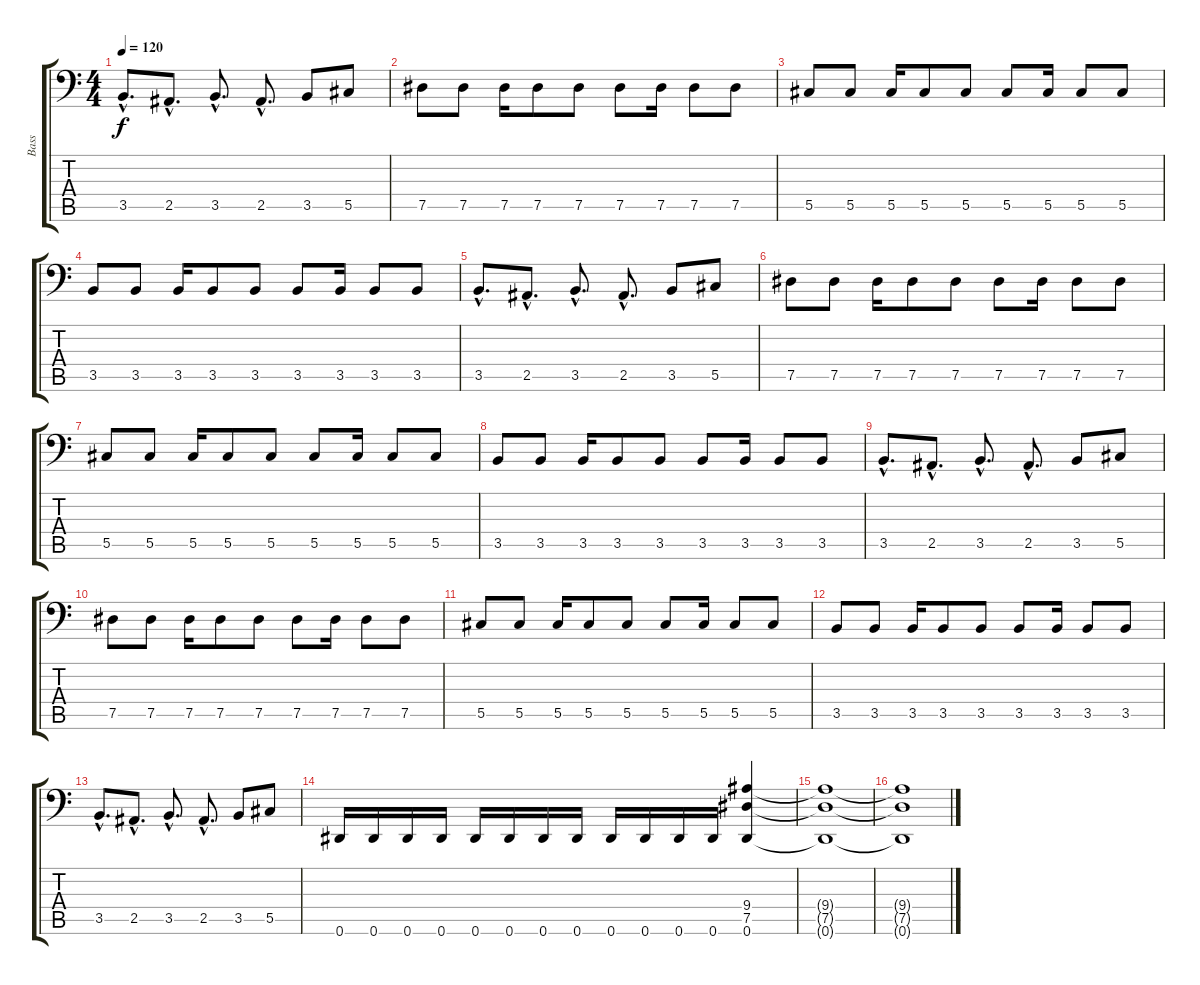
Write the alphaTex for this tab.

\track ("Bass" "Bass") {instrument distortionguitar}
\staff {score tabs}
\tuning (Eb3 Bb2 Gb2 Db2 Ab1 Eb1) {hide}
\ts (4 4)
\tempo 120
\clef f4
\ks c
3.5{hac}.8{d dy f} 2.5{hac}.8{d} 3.5{hac}.8{d} 2.5{hac}.8{d} 3.5.8 5.5.8 |
7.5.8 7.5.8 7.5.16 7.5.8 7.5.8 7.5.8 7.5.16 7.5.8 7.5.8 |
5.5.8 5.5.8 5.5.16 5.5.8 5.5.8 5.5.8 5.5.16 5.5.8 5.5.8 |
3.5.8 3.5.8 3.5.16 3.5.8 3.5.8 3.5.8 3.5.16 3.5.8 3.5.8 |
3.5{hac}.8{d} 2.5{hac}.8{d} 3.5{hac}.8{d} 2.5{hac}.8{d} 3.5.8 5.5.8 |
7.5.8 7.5.8 7.5.16 7.5.8 7.5.8 7.5.8 7.5.16 7.5.8 7.5.8 |
5.5.8 5.5.8 5.5.16 5.5.8 5.5.8 5.5.8 5.5.16 5.5.8 5.5.8 |
3.5.8 3.5.8 3.5.16 3.5.8 3.5.8 3.5.8 3.5.16 3.5.8 3.5.8 |
3.5{hac}.8{d} 2.5{hac}.8{d} 3.5{hac}.8{d} 2.5{hac}.8{d} 3.5.8 5.5.8 |
7.5.8 7.5.8 7.5.16 7.5.8 7.5.8 7.5.8 7.5.16 7.5.8 7.5.8 |
5.5.8 5.5.8 5.5.16 5.5.8 5.5.8 5.5.8 5.5.16 5.5.8 5.5.8 |
3.5.8 3.5.8 3.5.16 3.5.8 3.5.8 3.5.8 3.5.16 3.5.8 3.5.8 |
3.5{hac}.8{d} 2.5{hac}.8{d} 3.5{hac}.8{d} 2.5{hac}.8{d} 3.5.8 5.5.8 |
0.6.16 0.6.16 0.6.16 0.6.16 0.6.16 0.6.16 0.6.16 0.6.16 0.6.16 0.6.16 0.6.16 0.6.16 (9.4 7.5 0.6).4 |
(9.4{t} 7.5{t} 0.6{t}).1 |
(9.4{t} 7.5{t} 0.6{t}).1
